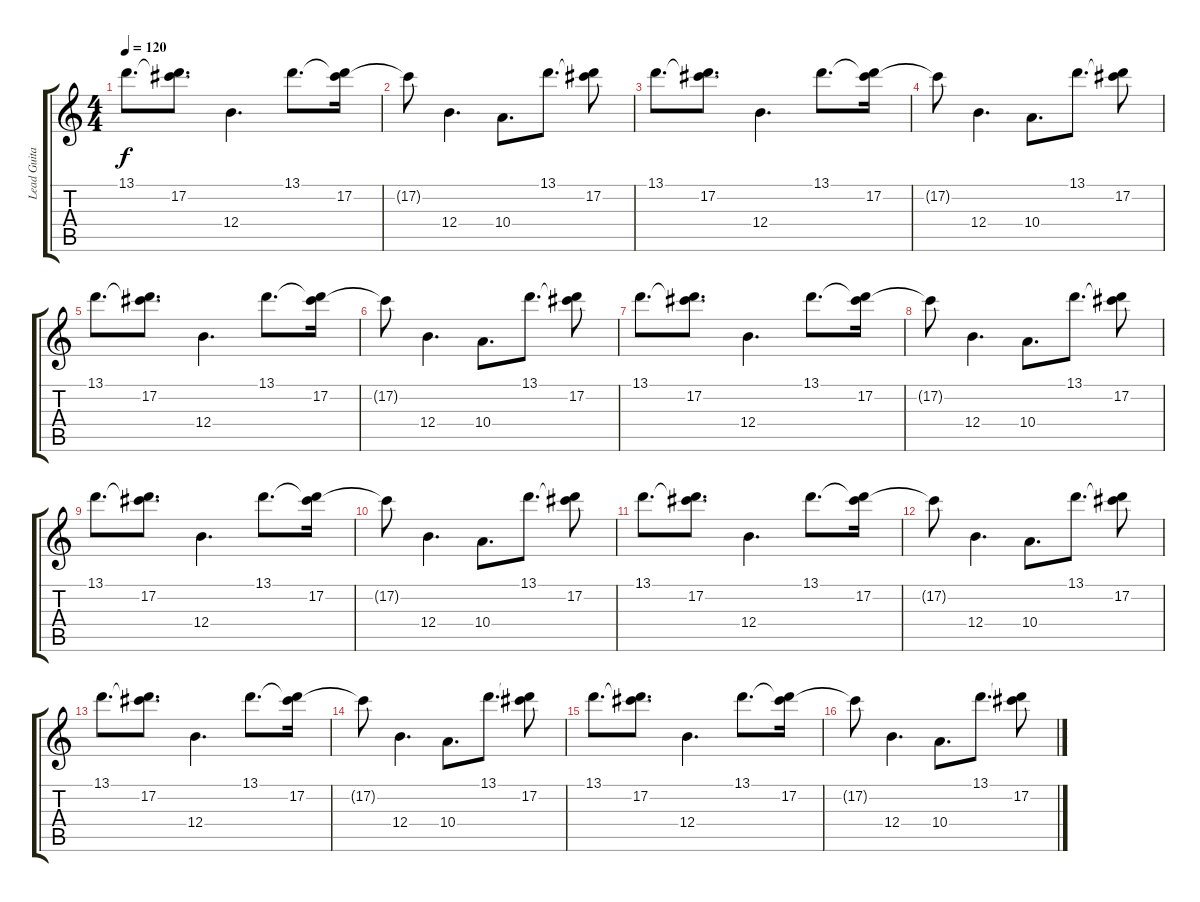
\track ("Lead Guitar" "Lead Guita") {instrument distortionguitar}
\staff {score tabs}
\tuning (Db4 Ab3 E3 B2 Gb2 B1) {hide}
\ts (4 4)
\tempo 120
\clef g2
\ks c
13.1.8{d dy f} (13.1{t} 17.2).8{d} 12.4.4{d} 13.1.8{d} (13.1{t} 17.2).16 |
17.2{t}.8 12.4.4{d} 10.4.8{d} 13.1.8{d} (13.1{t} 17.2).8 |
13.1.8{d} (13.1{t} 17.2).8{d} 12.4.4{d} 13.1.8{d} (13.1{t} 17.2).16 |
17.2{t}.8 12.4.4{d} 10.4.8{d} 13.1.8{d} (13.1{t} 17.2).8 |
13.1.8{d} (13.1{t} 17.2).8{d} 12.4.4{d} 13.1.8{d} (13.1{t} 17.2).16 |
17.2{t}.8 12.4.4{d} 10.4.8{d} 13.1.8{d} (13.1{t} 17.2).8 |
13.1.8{d} (13.1{t} 17.2).8{d} 12.4.4{d} 13.1.8{d} (13.1{t} 17.2).16 |
17.2{t}.8 12.4.4{d} 10.4.8{d} 13.1.8{d} (13.1{t} 17.2).8 |
13.1.8{d volume 6} (13.1{t} 17.2).8{d} 12.4.4{d} 13.1.8{d} (13.1{t} 17.2).16 |
17.2{t}.8 12.4.4{d} 10.4.8{d} 13.1.8{d} (13.1{t} 17.2).8 |
13.1.8{d} (13.1{t} 17.2).8{d} 12.4.4{d} 13.1.8{d} (13.1{t} 17.2).16 |
17.2{t}.8 12.4.4{d} 10.4.8{d} 13.1.8{d} (13.1{t} 17.2).8 |
13.1.8{d volume 0} (13.1{t} 17.2).8{d} 12.4.4{d} 13.1.8{d} (13.1{t} 17.2).16 |
17.2{t}.8 12.4.4{d} 10.4.8{d} 13.1.8{d} (13.1{t} 17.2).8 |
13.1.8{d} (13.1{t} 17.2).8{d} 12.4.4{d} 13.1.8{d} (13.1{t} 17.2).16 |
17.2{t}.8 12.4.4{d} 10.4.8{d} 13.1.8{d} (13.1{t} 17.2).8
